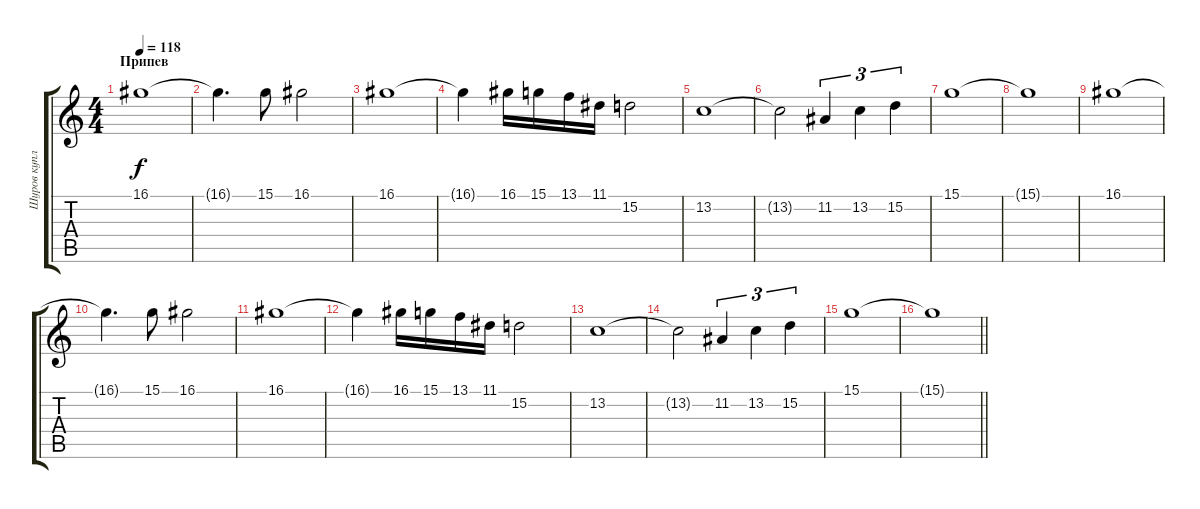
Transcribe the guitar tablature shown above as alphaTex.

\track ("Шуров куплет" "Шуров купл") {instrument accordion}
\staff {score tabs}
\tuning (E4 B3 G3 D3 A2 E2) {hide}
\ts (4 4)
\section ("" "Припев")
\tempo 118
\clef g2
\ks c
16.1.1{dy f} |
16.1{t}.4{d} 15.1.8 16.1.2 |
16.1.1 |
16.1{t}.4 16.1.16 15.1.16 13.1.16 11.1.16 15.2.2 |
13.2.1 |
13.2{t}.2 11.2.4{tu (3 2)} 13.2.4{tu (3 2)} 15.2.4{tu (3 2)} |
15.1.1 |
15.1{t}.1 |
16.1.1 |
16.1{t}.4{d} 15.1.8 16.1.2 |
16.1.1 |
16.1{t}.4 16.1.16 15.1.16 13.1.16 11.1.16 15.2.2 |
13.2.1 |
13.2{t}.2 11.2.4{tu (3 2)} 13.2.4{tu (3 2)} 15.2.4{tu (3 2)} |
15.1.1 |
\barLineRight lightlight
15.1{t}.1
